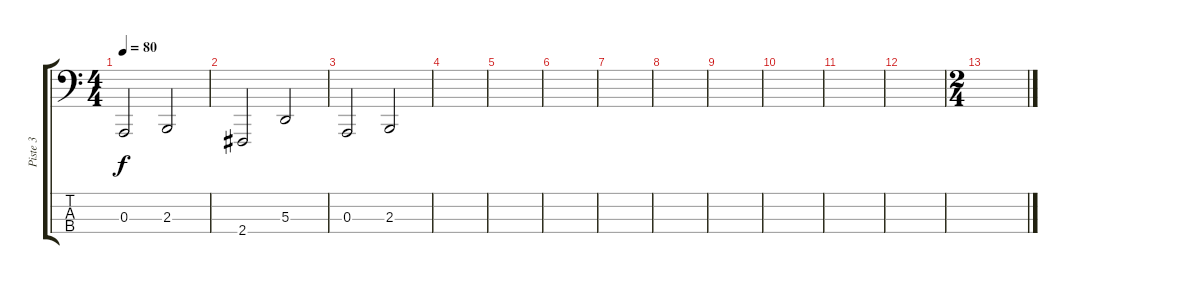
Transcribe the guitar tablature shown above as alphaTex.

\track ("Piste 3" "Piste 3") {instrument cello}
\staff {score tabs}
\tuning (G2 D2 A1 E1) {hide}
\ts (4 4)
\tempo 80
\clef f4
\ks c
0.3.2{dy f} 2.3.2 |
2.4.2 5.3.2 |
0.3.2 2.3.2 |
|
|
|
|
|
|
|
|
|
\ts (2 4)
